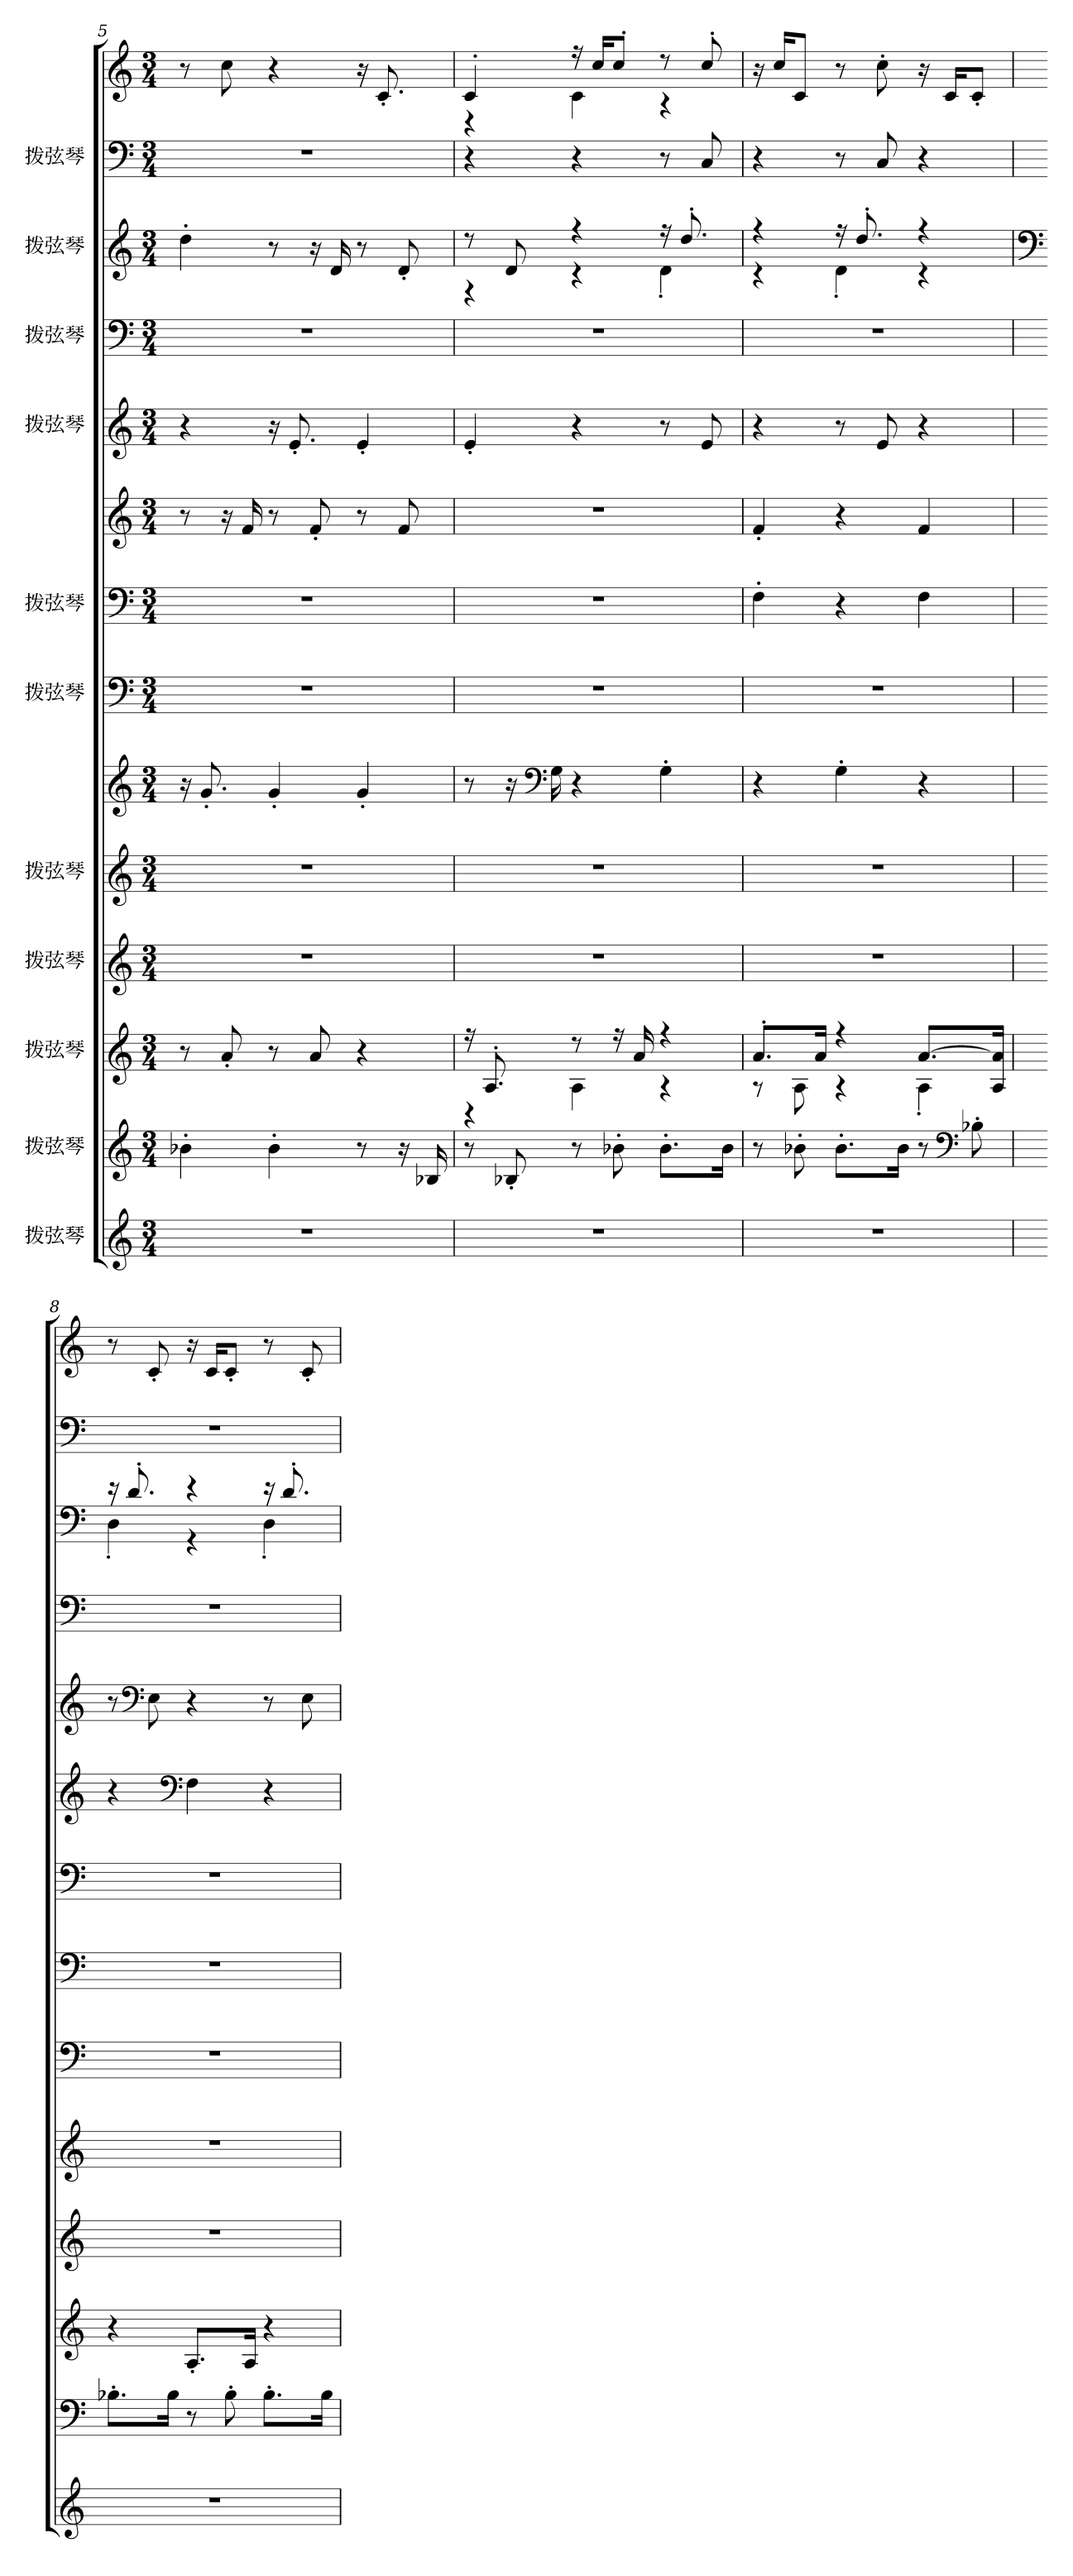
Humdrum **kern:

**kern	**kern	**kern	**kern	**kern	**kern	**kern	**kern	**kern	**kern	**kern	**kern	**kern	**kern
*part11	*part10	*part9	*part8	*part7	*part7	*part6	*part5	*part5	*part4	*part3	*part2	*part1	*part1
*staff14	*staff13	*staff12	*staff11	*staff10	*staff9	*staff8	*staff7	*staff6	*staff5	*staff4	*staff3	*staff2	*staff1
*I"拨弦琴	*I"拨弦琴	*I"拨弦琴	*I"拨弦琴	*I"拨弦琴	*	*I"拨弦琴	*I"拨弦琴	*	*I"拨弦琴	*I"拨弦琴	*I"拨弦琴	*I"拨弦琴	*
!!LO:PB:g=z
*clefG2	*clefG2	*clefG2	*clefG2	*clefG2	*clefG2	*clefF4	*clefF4	*clefG2	*clefG2	*clefF4	*clefG2	*clefF4	*clefG2
*k[]	*k[]	*k[]	*k[]	*k[]	*k[]	*k[]	*k[]	*k[]	*k[]	*k[]	*k[]	*k[]	*k[]
*M3/4	*M3/4	*M3/4	*M3/4	*M3/4	*M3/4	*M3/4	*M3/4	*M3/4	*M3/4	*M3/4	*M3/4	*M3/4	*M3/4
=5	=5	=5	=5	=5	=5	=5	=5	=5	=5	=5	=5	=5	=5
2.r	4b-X'\	8r	2.r	2.r	16r	2.r	2.r	8r	4r	2.r	4dd'\	2.r	8r
.	.	.	.	.	8.g'/	.	.	.	.	.	.	.	.
.	.	8a'/	.	.	.	.	.	16r	.	.	.	.	8cc\
.	.	.	.	.	.	.	.	16f/	.	.	.	.	.
.	4b-'\	8r	.	.	4g'/	.	.	8r	16r	.	8r	.	4r
.	.	.	.	.	.	.	.	.	8.e'/	.	.	.	.
.	.	8a/	.	.	.	.	.	8f'/	.	.	16r	.	.
.	.	.	.	.	.	.	.	.	.	.	16d/	.	.
.	8r	4r	.	.	4g'/	.	.	8r	4e'/	.	8r	.	16r
.	.	.	.	.	.	.	.	.	.	.	.	.	8.c'/
.	16r	.	.	.	.	.	.	8f/	.	.	8d'/	.	.
.	16B-X/	.	.	.	.	.	.	.	.	.	.	.	.
=6	=6	=6	=6	=6	=6	=6	=6	=6	=6	=6	=6	=6	=6
*	*	*^	*	*	*	*	*	*	*	*	*^	*	*^
2.r	8r	16r	4r	2.r	2.r	8r	2.r	2.r	2.r	4e'/	2.r	8r	4r	4r	4c'/	4r
.	.	8.A'/	.	.	.	.	.	.	.	.	.	.	.	.	.	.
.	8B-X'/	.	.	.	.	16r	.	.	.	.	.	8d/	.	.	.	.
*	*	*	*	*	*	*clefF4	*	*	*	*	*	*	*	*	*	*
.	.	.	.	.	.	16G\	.	.	.	.	.	.	.	.	.	.
.	8r	8r	4A\	.	.	4r	.	.	.	4r	.	4r	4r	4r	16r	4c\
.	.	.	.	.	.	.	.	.	.	.	.	.	.	.	16cc/KL	.
.	8b-X'\	16r	.	.	.	.	.	.	.	.	.	.	.	.	8cc'/J	.
.	.	16a/	.	.	.	.	.	.	.	.	.	.	.	.	.	.
.	8.b-'\L	4r	4r	.	.	4G'\	.	.	.	8r	.	16r	4d'\	8r	8r	4r
.	.	.	.	.	.	.	.	.	.	.	.	8.dd'/	.	.	.	.
.	.	.	.	.	.	.	.	.	.	8e/	.	.	.	8C/	8cc'/	.
.	16b-\Jk	.	.	.	.	.	.	.	.	.	.	.	.	.	.	.
*	*	*	*	*	*	*	*	*	*	*	*	*	*	*	*v	*v
=7	=7	=7	=7	=7	=7	=7	=7	=7	=7	=7	=7	=7	=7	=7	=7
2.r	8r	8.a'/L	8r	2.r	2.r	4r	2.r	4F'\	4f'/	4r	2.r	4r	4r	4r	16r
.	.	.	.	.	.	.	.	.	.	.	.	.	.	.	16cc/KL
.	8b-X'\	.	8A\	.	.	.	.	.	.	.	.	.	.	.	8c/J
.	.	16a/Jk	.	.	.	.	.	.	.	.	.	.	.	.	.
.	8.b-'\L	4r	4r	.	.	4G'\	.	4r	4r	8r	.	16r	4d'\	8r	8r
.	.	.	.	.	.	.	.	.	.	.	.	8.dd'/	.	.	.
.	.	.	.	.	.	.	.	.	.	8e/	.	.	.	8C/	8cc'\
.	16b-\Jk	.	.	.	.	.	.	.	.	.	.	.	.	.	.
.	8r	[8.a/L	4A'\	.	.	4r	.	4F\	4f/	4r	.	4r	4r	4r	16r
.	.	.	.	.	.	.	.	.	.	.	.	.	.	.	16c/KL
*	*clefF4	*	*	*	*	*	*	*	*	*	*	*	*	*	*
.	8B-X'\	.	.	.	.	.	.	.	.	.	.	.	.	.	8c'/J
.	.	16A/ 16a/]Jk	.	.	.	.	.	.	.	.	.	.	.	.	.
*	*	*v	*v	*	*	*	*	*	*	*	*	*	*	*	*
!!LO:PB:g=z
=8	=8	=8	=8	=8	=8	=8	=8	=8	=8	=8	=8	=8	=8	=8
*	*	*	*	*	*	*	*	*	*	*	*clefF4	*	*	*
2.r	8.B-X'\L	4r	2.r	2.r	2.r	2.r	2.r	4r	8r	2.r	16r	4D'\	2.r	8r
.	.	.	.	.	.	.	.	.	.	.	8.d'/	.	.	.
*	*	*	*	*	*	*	*	*	*clefF4	*	*	*	*	*
.	.	.	.	.	.	.	.	.	8E\	.	.	.	.	8c'/
.	16B-\Jk	.	.	.	.	.	.	.	.	.	.	.	.	.
*	*	*	*	*	*	*	*	*clefF4	*	*	*	*	*	*
.	8r	8.A'/L	.	.	.	.	.	4F\	4r	.	4r	4r	.	16r
.	.	.	.	.	.	.	.	.	.	.	.	.	.	16c/KL
.	8B-'\	.	.	.	.	.	.	.	.	.	.	.	.	8c'/J
.	.	16A/Jk	.	.	.	.	.	.	.	.	.	.	.	.
.	8.B-'\L	4r	.	.	.	.	.	4r	8r	.	16r	4D'\	.	8r
.	.	.	.	.	.	.	.	.	.	.	8.d'/	.	.	.
.	.	.	.	.	.	.	.	.	8E\	.	.	.	.	8c'/
.	16B-\Jk	.	.	.	.	.	.	.	.	.	.	.	.	.
*	*	*	*	*	*	*	*	*	*	*	*v	*v	*	*
=	=	=	=	=	=	=	=	=	=	=	=	=	=
*-	*-	*-	*-	*-	*-	*-	*-	*-	*-	*-	*-	*-	*-
